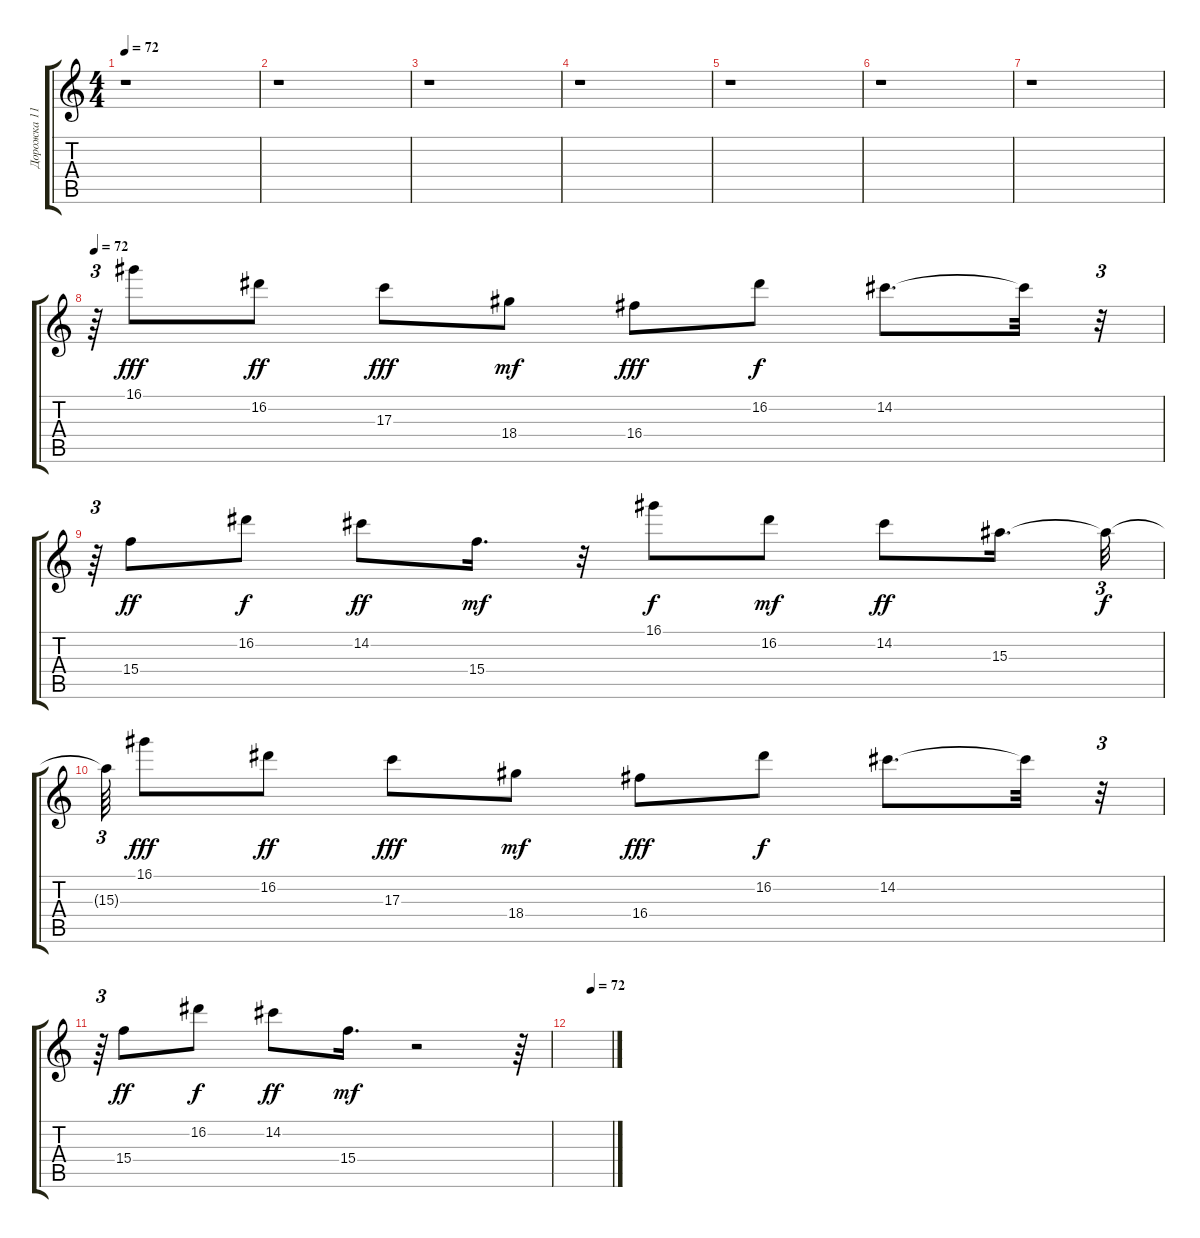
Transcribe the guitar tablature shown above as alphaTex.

\track ("Дорожка 11" "Дорожка 11") {instrument electricguitarmuted}
\staff {score tabs}
\tuning (E4 B3 G3 D3 A2 E2) {hide}
\ts (4 4)
\tempo 72
\clef g2
\ks c
r.1{dy f} |
r.1 |
r.1 |
r.1 |
r.1 |
r.1 |
r.1 |
\tempo 72
r.64{tu (3 2)} 16.1.8{dy fff} 16.2.8{dy ff volume 16 instrument overdrivenguitar} 17.3.8{dy fff} 18.4.8{dy mf} 16.4.8{dy fff} 16.2.8{dy f} 14.2.8{d} 14.2{t}.32 r.32{tu (3 2)} |
r.64{tu (3 2)} 15.4.8{dy ff} 16.2.8{dy f} 14.2.8{dy ff} 15.4.16{d dy mf} r.32 16.1.8{dy f} 16.2.8{dy mf} 14.2.8{dy ff} 15.3.16{d} 15.3{t}.32{tu (3 2) dy f} |
15.3{t}.64{tu (3 2)} 16.1.8{dy fff} 16.2.8{dy ff} 17.3.8{dy fff} 18.4.8{dy mf} 16.4.8{dy fff} 16.2.8{dy f} 14.2.8{d} 14.2{t}.32 r.32{tu (3 2)} |
r.64{tu (3 2)} 15.4.8{dy ff} 16.2.8{dy f} 14.2.8{dy ff} 15.4.16{d dy mf} r.2 r.64 |
\tempo (72 0.5)
